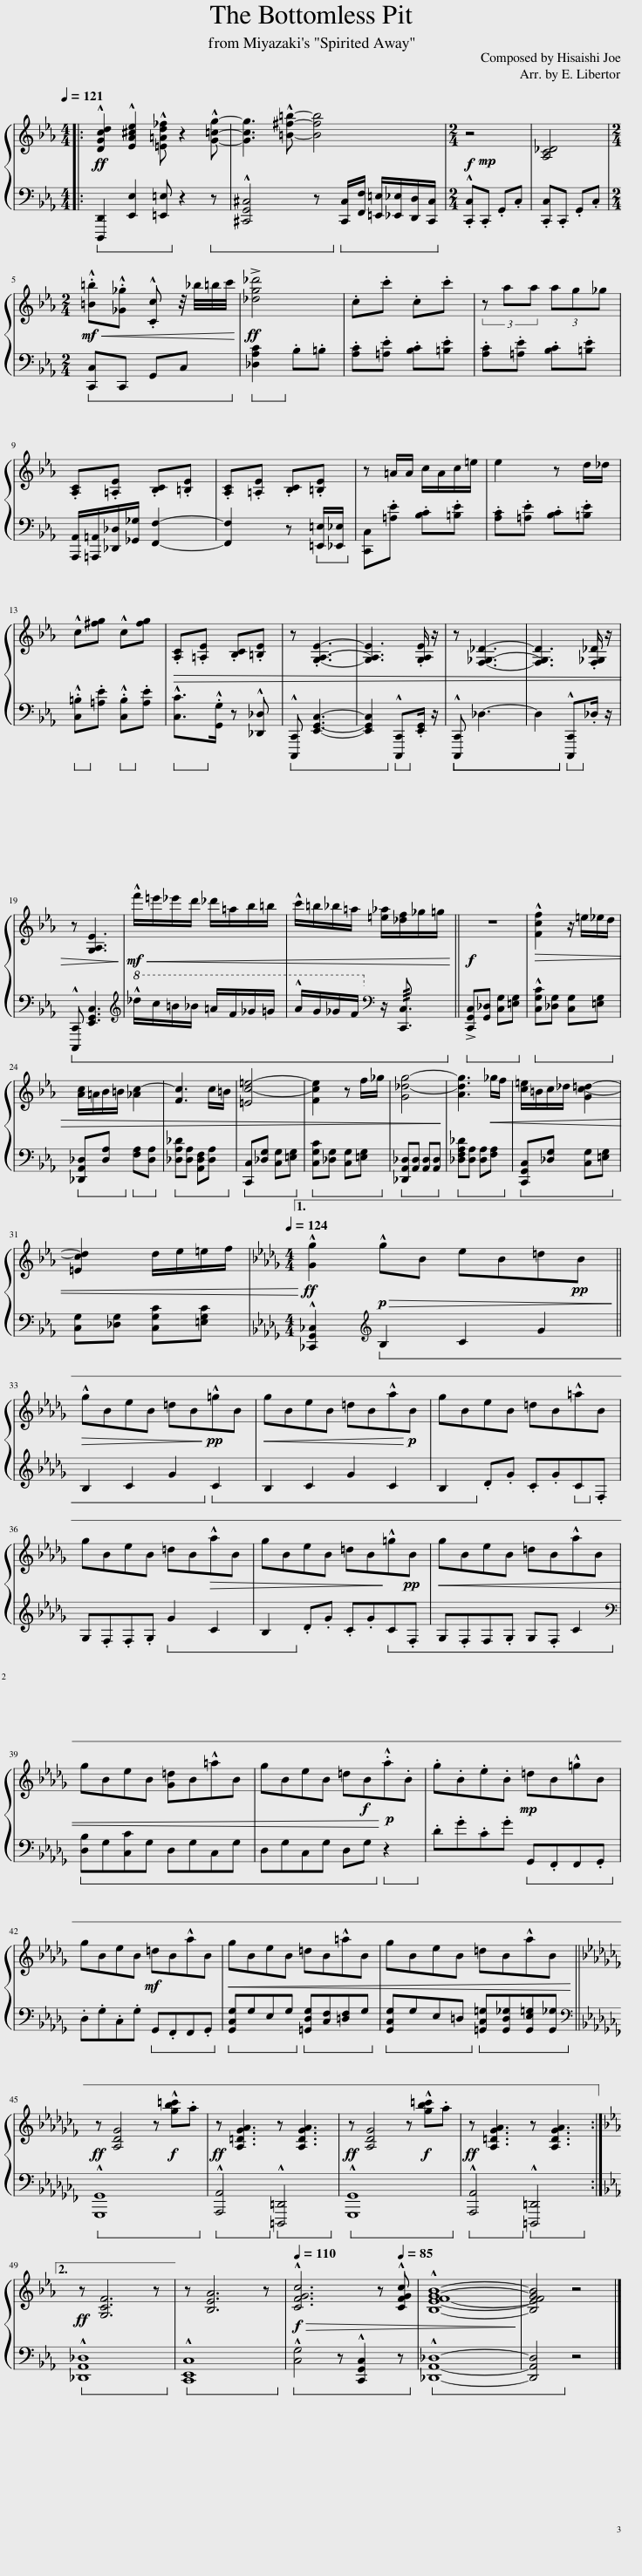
X:1
%%score { 1 | 2 }
L:1/8
Q:1/4=121
M:4/4
I:linebreak $
K:Eb
V:1 treble
V:2 bass
V:1
|:!ff! !^![DGcd]2 !^![EA^ce]2 !^![=E=Ad_f] z2 !^![G=cg]- | [Gcg]3 !^![=B^f=b]- [Bfb]4 |[M:2/4]!f! z4 | [A,C_D]4 |$[M:2/4]!mf!!<(! .!^![=B=b].!^![_G_g] .!^![Cc] z/4 _b/4=b/4c'/4!<)! | %5
!ff! !>![_dg_d']4 | .c.c' .c.c' | (3z !^!a!^!a (3!^!a!^!g!^!_g |$ .[A,C].[=A,E] .[B,C].[=B,E] | .[A,C].[=A,E] .[B,C].[=B,E] | %10
 z !^!=A/!^!A/ !^!c/!^!A/!^!c/!^!=e/ | !^!e2 z !^!d/!^!_d/ |$ !^!c[^fg] !^!c[fg] |!>(! .[A,C].[=A,E] .[B,C].[=B,E] | z .[G,A,E]3- | %15
 [G,A,E]3 .[G,A,E]/ z/ | z [F,_G,_D]3- | [F,G,D]3 .[F,_G,_D]/ z/ |$ z [G,A,E]3!>)! |!mf!!<(! !^!f'/=e'/_e'/d'/ _d'/=a/b/=b/ | %20
 !^!c'/=b/_b/=a/ [=e_a]/[_df]/_g/=g/!<)! ||!f! z4 |!>(! !^![Fcf]2 z/ !^!=e/!^!_e/!^!d/ |$ !^![Ac]/!^!=A/!^!B/!^!=B/ !^![_Ac-]2 | [Fc]3 !^!c/!^!=B/ | %25
 !^![=Ec-=e-]4 | [Fce]2 z !^!f/!^!_g/ | !^![G_d-g-]4!>)! | [Adg]3!<(! !^!_g/!^!f/ | !^![c=e]/!^!=B/!^!c/!^!_d/ !^![Gc-=d-]2 |$ %30
 [=Ecd]2 !^!d/!^!e/!^!=e/!^!f/!<)! |1[K:Db][M:4/4]!ff![Q:1/4=124] !^![Gg]2!p!!>(! !^!gB eB=d!pp!B!>)! ||$!pp!!>(! !^!gBeB =dB!>)!!pp!!^!=gB |!<(! gBeB =dB!^!a!<)!!p!B | gBeB =dB!^!=aB |$ %35
 gBeB =dB!>(!!^!aB | gBeB =dB!>)!!^!=g!pp!B |!<(! gBeB =dB!^!aB |$ gBeB [G=d]B!^!=aB | gBeB =d!f!B!<)!!mp!.!^!a!p!.B | %40
 .g.B.e.B!mp! =dB!^!=gB |$ gBeB!mf! =dB!^!aB |!<(! gBeB =dB!^!=aB | gBeB =dB!^!aB!<)! ||$[K:Cb]!ff! z [A,DG]4 z!f! !^![gb=c'].a | %45
!ff! z [A,=DGA]3 z [A,DGA]3 |!ff! z [A,DG]4 z!f! !^![gb=c'].a |!ff! z [A,=DGA]3 z [A,DGA]3 :|2$[K:Eb]!ff! z [G,CF]6 z || z [B,EA]6 z | %50
[Q:1/4=110]!f!!>(! !^![CFGc]6 z[Q:1/4=85] !^![CFGc] | !^![B,EFGB]8-!>)! | [B,EFGB]4 z4 |] %53
V:2
|:!ped! [D,,,D,,]2 [E,,E,]2 [=E,,=E,]!ped-up! z2!ped! z | !^![^C,,G,,^C,]4 z!ped-up!!ped! [C,,C,]/[F,,F,]/ [=E,,=E,]/[_E,,_E,]/[D,,D,]/[C,,C,]/!ped-up! |[M:2/4] .!^![C,,C,]!mp!.C,, .G,,.C, | .[C,,C,].C,, .G,,.C, |$[M:2/4]!ped! [C,,C,]C,, G,,C,!ped-up! | %5
!ped! [_D,A,C]2!ped-up! .B,.=B, | .[A,C].[=A,E] .[B,C].[=B,E] | .[A,C].[=A,E] .[B,C].[=B,E] |$ !^![A,,,A,,]/!^![=A,,,=A,,]/!^![_D,,_D,]/!^![_G,,_G,]/ !^![F,,F,]2- | [F,,F,]2 z!ped! !^![=E,,=E,]/!^![_E,,_E,]/!ped-up! | %10
 [C,,C,].[=A,E] .[B,C].[=B,E] | .[A,C].[=A,E] .[B,C].[=B,E] |$!ped! .!^![C,=B,]!ped-up!.[=A,E]!ped! .!^![C,B,]!ped-up!.[A,E] |!ped! !^![C,C]>!ped-up!.!^![G,,G,] z !^![_D,,_D,] |!ped! !^![C,,,C,,] [E,,G,,C,]3- | %15
 [E,,G,,C,]2!ped-up!!ped! !^![C,,,C,,]!ped-up!.[E,,G,,]/ z/ |!ped! !^![C,,,C,,] _D,3- | D,2!ped-up!!ped! !^![C,,,C,,]._D,/ z/ |$!ped! !^![C,,,C,,] [E,,G,,C,]3!ped-up! |[K:treble]!8va(! !^!_d'/c'/=b/_b/ =a/f/_g/=g/ | %20
 !^!a/g/_g/f/!8va)![K:bass] z/ !///![C,,C,]3/2 ||!ped! !>![C,,G,,C,][G,,_D,] [C,G,][=E,G,]!ped-up! |!ped! !^![C,G,C][_D,G,] [C,G,][=E,G,]!ped-up! |$!ped! [_D,,A,,_D,][D,A,]!ped-up!!ped! [F,A,][D,A,]!ped-up! |!ped! [_D,A,_D][D,A,] [A,,D,F,][D,A,]!ped-up! | %25
!ped! [C,,C,][_D,G,] [C,G,][=E,G,]!ped-up! |!ped! [C,G,C][_D,G,] [C,G,][=E,G,]!ped-up! |!ped! [_D,,A,,_D,][A,,D,] [A,,D,][A,,D,]!ped-up! |!ped! [_D,F,A,_D][D,A,] [D,A,][F,A,]!ped-up! |!ped! [C,,G,,C,][_D,G,] [C,G,][=E,G,]!ped-up! |$ %30
 [C,G,][_D,G,] [C,G,C][=E,G,C] |1[K:Db][M:4/4] !^![_C,,G,,_C,]2[K:treble]!ped! B,2!ped-up! C2 G2 ||$ B,2 C2 G2!ped-up!!ped! C2 | B,2 C2 G2 C2 | B,2 .D!ped-up!.G .C.G!ped!C.F, |$ %35
 G,.F,.F,.G,!ped! G2 C2!ped-up! | B,2 .D!ped-up!.G .C.G!ped!C.F, | G,.F,F,.G, G,.F, C2 |$[K:bass]!ped! [D,B,]G,[C,C]G, D,G,C,G,!ped-up! | D,G,C,G, D,G,!ped-up!!ped! z2 | %40
 .D.G.C.G!ped! G,,.F,,F,,.G,,!ped-up! |$ .D,.G,.C,.G,!ped! G,,.F,,F,,.G,,!ped-up! |!ped! [G,,C,G,]G,E,G,!ped-up!!ped! [=G,,D,G,][C,F,][=D,F,]G,!ped-up! |!ped! [G,,C,G,]G,E,=D,!ped-up!!ped! [=G,,C,=G,][G,,D,_G,][G,,E,=G,][G,,_G,]!ped-up! ||$[K:Cb][K:bass]!ped! !^![G,,,G,,]8!ped-up! | %45
!ped! !^![A,,,A,,]4!ped-up!!ped! !^![=D,,,=D,,]4!ped-up! |!ped! !^![G,,,G,,]8!ped-up! |!ped! !^![A,,,A,,]4!ped-up!!ped! !^![=D,,,=D,,]4!ped-up! :|2$[K:Eb]!ped! !^![_D,,A,,_D,]8!ped-up! ||!ped! !^![C,,E,,C,]8!ped-up! | %50
!ped! !^![C,G,]4 z !^![C,,G,,C,]2 z!ped-up! |!ped! !^![_D,,A,,_D,]8-!ped-up! | [D,,A,,D,]4 z4 |] %53
